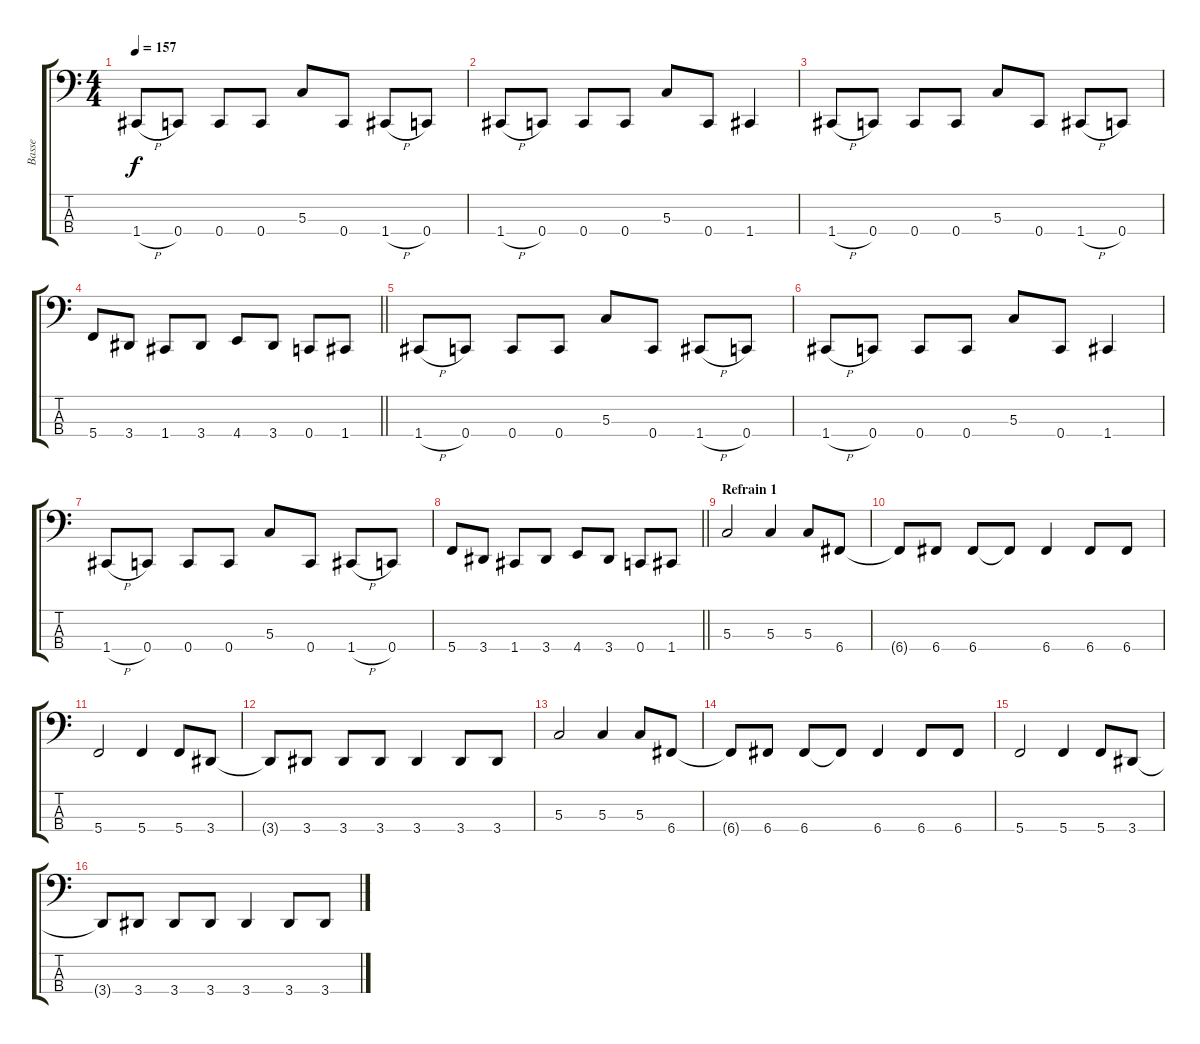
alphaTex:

\track ("Basse" "Basse") {instrument electricbassfinger}
\staff {score tabs}
\tuning (F2 C2 G1 C1) {hide}
\ts (4 4)
\tempo 157
\clef f4
\ks c
1.4{h}.8{dy f} 0.4.8 0.4.8 0.4.8 5.3.8 0.4.8 1.4{h}.8 0.4.8 |
1.4{h}.8 0.4.8 0.4.8 0.4.8 5.3.8 0.4.8 1.4.4 |
1.4{h}.8 0.4.8 0.4.8 0.4.8 5.3.8 0.4.8 1.4{h}.8 0.4.8 |
\barLineRight lightlight
5.4.8 3.4.8 1.4.8 3.4.8 4.4.8 3.4.8 0.4.8 1.4.8 |
1.4{h}.8 0.4.8 0.4.8 0.4.8 5.3.8 0.4.8 1.4{h}.8 0.4.8 |
1.4{h}.8 0.4.8 0.4.8 0.4.8 5.3.8 0.4.8 1.4.4 |
1.4{h}.8 0.4.8 0.4.8 0.4.8 5.3.8 0.4.8 1.4{h}.8 0.4.8 |
\barLineRight lightlight
5.4.8 3.4.8 1.4.8 3.4.8 4.4.8 3.4.8 0.4.8 1.4.8 |
\section ("" "Refrain 1")
5.3.2 5.3.4 5.3.8 6.4.8 |
6.4{t}.8 6.4.8 6.4.8 6.4{t}.8 6.4.4 6.4.8 6.4.8 |
5.4.2 5.4.4 5.4.8 3.4.8 |
3.4{t}.8 3.4.8 3.4.8 3.4.8 3.4.4 3.4.8 3.4.8 |
5.3.2 5.3.4 5.3.8 6.4.8 |
6.4{t}.8 6.4.8 6.4.8 6.4{t}.8 6.4.4 6.4.8 6.4.8 |
5.4.2 5.4.4 5.4.8 3.4.8 |
3.4{t}.8 3.4.8 3.4.8 3.4.8 3.4.4 3.4.8 3.4.8
